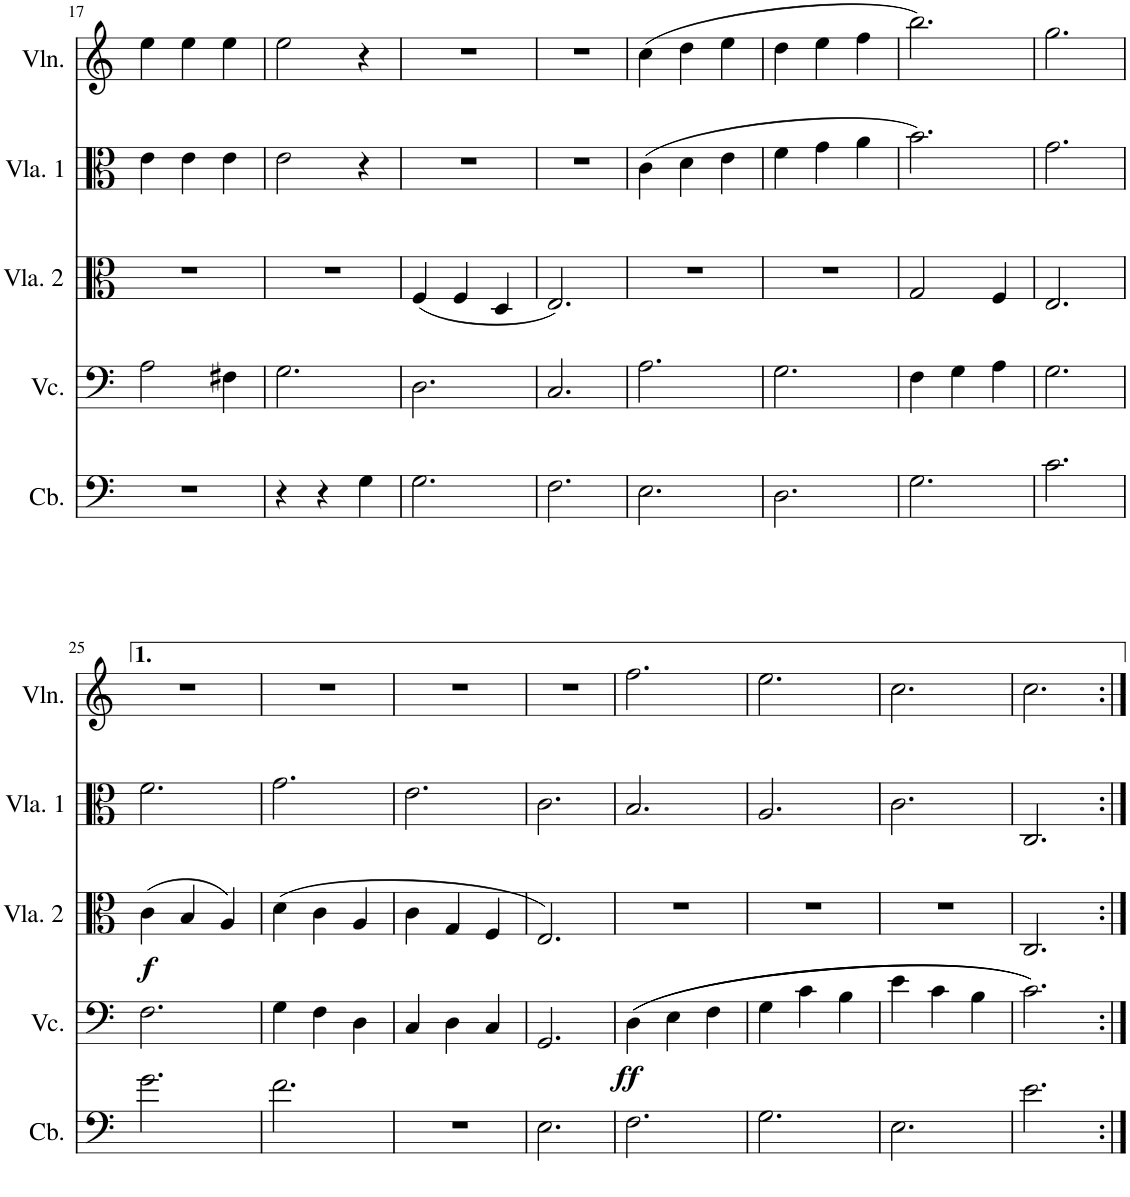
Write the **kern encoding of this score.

**kern	**kern	**dynam	**kern	**dynam	**kern	**kern
*part5	*part4	*part4	*part3	*part3	*part2	*part1
*staff5	*staff4	*staff4	*staff3	*staff3	*staff2	*staff1
*I"Contrabass	*I"Violoncello	*	*I"Viola 2	*	*I"Viola 1	*I"Violin
*I'Cb.	*I'Vc.	*	*I'Vla. 2	*	*I'Vla. 1	*I'Vln.
!!LO:PB:g=z
*clefF4	*clefF4	*	*clefC3	*	*clefC3	*clefG2
*Trd7c12	*	*	*	*	*	*
*k[]	*k[]	*	*k[]	*	*k[]	*k[]
*M3/4	*M3/4	*	*M3/4	*	*M3/4	*M3/4
=17	=17	=17	=17	=17	=17	=17
2.r	2A\	.	2.r	.	4e\	4ee\
.	.	.	.	.	4e\	4ee\
.	4F#X\	.	.	.	4e\	4ee\
=18	=18	=18	=18	=18	=18	=18
4r	2.G\	.	2.r	.	2e\	2ee\
4r	.	.	.	.	.	.
4G\	.	.	.	.	4r	4r
=19	=19	=19	=19	=19	=19	=19
2.G\	2.D\	.	(4F/	.	2.r	2.r
.	.	.	4F/	.	.	.
.	.	.	4D/	.	.	.
=20	=20	=20	=20	=20	=20	=20
2.F\	2.C/	.	2.E/)	.	2.r	2.r
=21	=21	=21	=21	=21	=21	=21
2.E\	2.A\	.	2.r	.	(4c\	(4cc\
.	.	.	.	.	4d\	4dd\
.	.	.	.	.	4e\	4ee\
=22	=22	=22	=22	=22	=22	=22
2.D\	2.G\	.	2.r	.	4f\	4dd\
.	.	.	.	.	4g\	4ee\
.	.	.	.	.	4a\	4ff\
=23	=23	=23	=23	=23	=23	=23
2.G\	4F\	.	2G/	.	2.b\)	2.bb\)
.	4G\	.	.	.	.	.
.	4A\	.	4F/	.	.	.
=24	=24	=24	=24	=24	=24	=24
2.c\	2.G\	.	2.E/	.	2.g\	2.gg\
!!LO:LB:g=z
=25	=25	=25	=25	=25	=25	=25
!	!	!	!	!LO:DY:b	!	!
2.g\	2.F\	.	(4c\	f	2.f\	2.r
.	.	.	4B/	.	.	.
.	.	.	4A/)	.	.	.
=26	=26	=26	=26	=26	=26	=26
2.f\	4G\	.	(4d\	.	2.g\	2.r
.	4F\	.	4c\	.	.	.
.	4D\	.	4A/	.	.	.
=27	=27	=27	=27	=27	=27	=27
2.r	4C/	.	4c\	.	2.e\	2.r
.	4D\	.	4G/	.	.	.
.	4C/	.	4F/	.	.	.
=28	=28	=28	=28	=28	=28	=28
2.E\	2.GG/	.	2.E/)	.	2.c\	2.r
=29	=29	=29	=29	=29	=29	=29
!	!	!LO:DY:b	!	!	!	!
2.F\	((4D\	ff	2.r	.	2.B/	2.ff\
.	4E\	.	.	.	.	.
.	4F\	.	.	.	.	.
=30	=30	=30	=30	=30	=30	=30
2.G\	4G\	.	2.r	.	2.A/	2.ee\
.	4c\	.	.	.	.	.
.	4B\	.	.	.	.	.
=31	=31	=31	=31	=31	=31	=31
2.E\	4e\	.	2.r	.	2.c\	2.cc\
.	4c\	.	.	.	.	.
.	4B\	.	.	.	.	.
=32	=32	=32	=32	=32	=32	=32
2.e\	2.c\))	.	2.C/	.	2.C/	2.cc\
=:|!	=:|!	=:|!	=:|!	=:|!	=:|!	=:|!
*-	*-	*-	*-	*-	*-	*-
